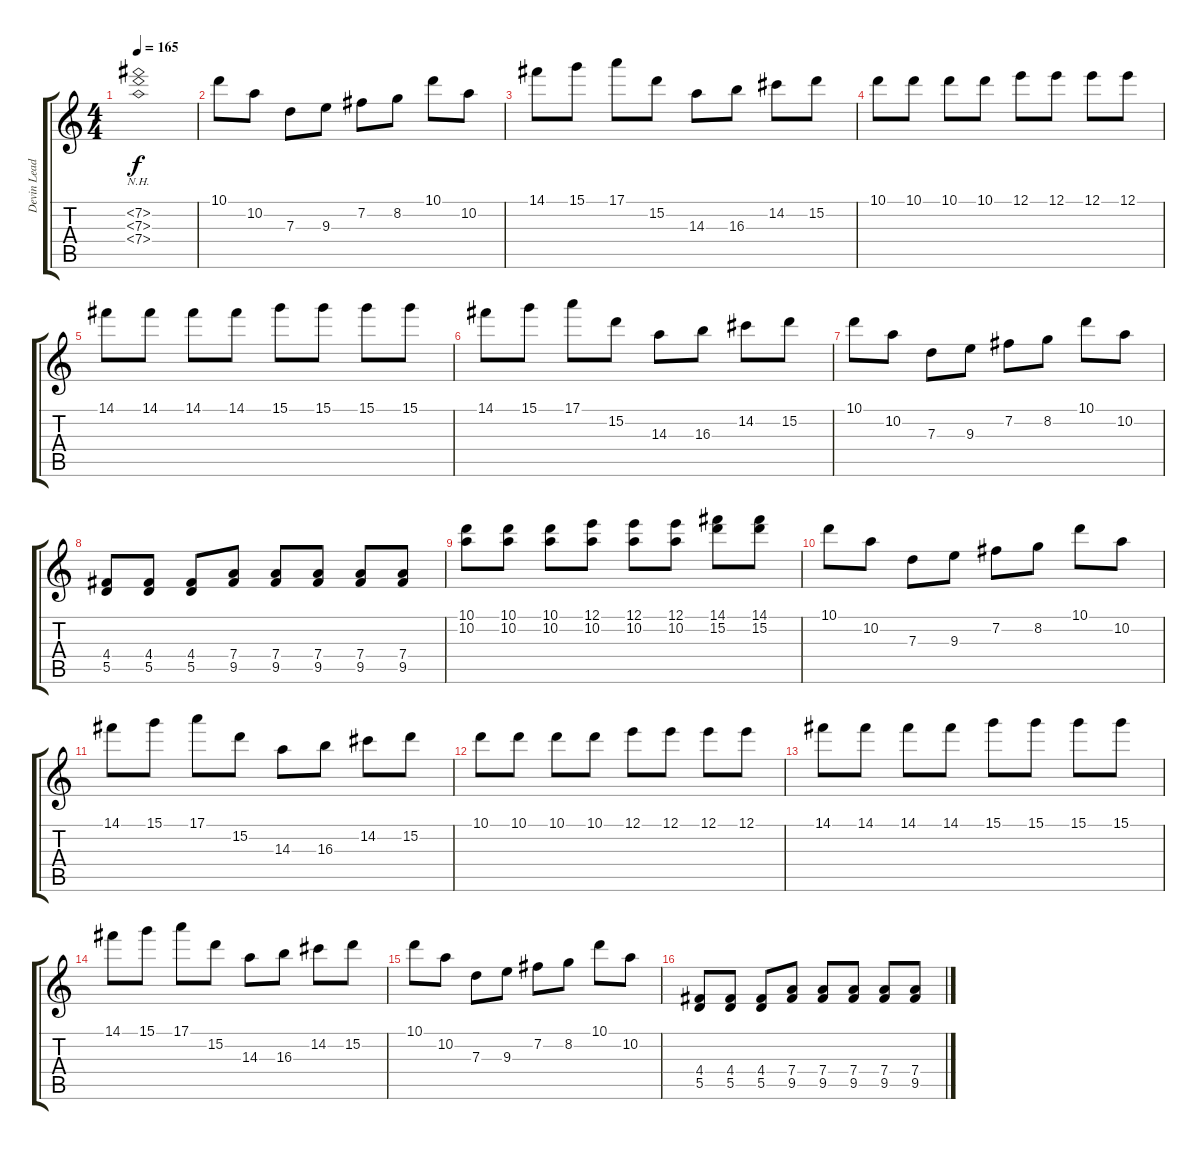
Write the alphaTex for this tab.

\track ("Devin Lead" "Devin Lead") {instrument distortionguitar}
\staff {score tabs}
\tuning (E4 B3 G3 D3 A2 D2) {hide}
\ts (4 4)
\tempo 165
\clef g2
\ks c
(7.2{nh} 7.3{nh} 7.4{nh}).1{dy f} |
10.1.8 10.2.8 7.3.8 9.3.8 7.2.8 8.2.8 10.1.8 10.2.8 |
14.1.8 15.1.8 17.1.8 15.2.8 14.3.8 16.3.8 14.2.8 15.2.8 |
10.1.8 10.1.8 10.1.8 10.1.8 12.1.8 12.1.8 12.1.8 12.1.8 |
14.1.8 14.1.8 14.1.8 14.1.8 15.1.8 15.1.8 15.1.8 15.1.8 |
14.1.8 15.1.8 17.1.8 15.2.8 14.3.8 16.3.8 14.2.8 15.2.8 |
10.1.8 10.2.8 7.3.8 9.3.8 7.2.8 8.2.8 10.1.8 10.2.8 |
(4.4 5.5).8 (4.4 5.5).8 (4.4 5.5).8 (7.4 9.5).8 (7.4 9.5).8 (7.4 9.5).8 (7.4 9.5).8 (7.4 9.5).8 |
(10.1 10.2).8 (10.1 10.2).8 (10.1 10.2).8 (12.1 10.2).8 (12.1 10.2).8 (12.1 10.2).8 (14.1 15.2).8 (14.1 15.2).8 |
10.1.8 10.2.8 7.3.8 9.3.8 7.2.8 8.2.8 10.1.8 10.2.8 |
14.1.8 15.1.8 17.1.8 15.2.8 14.3.8 16.3.8 14.2.8 15.2.8 |
10.1.8 10.1.8 10.1.8 10.1.8 12.1.8 12.1.8 12.1.8 12.1.8 |
14.1.8 14.1.8 14.1.8 14.1.8 15.1.8 15.1.8 15.1.8 15.1.8 |
14.1.8 15.1.8 17.1.8 15.2.8 14.3.8 16.3.8 14.2.8 15.2.8 |
10.1.8 10.2.8 7.3.8 9.3.8 7.2.8 8.2.8 10.1.8 10.2.8 |
(4.4 5.5).8 (4.4 5.5).8 (4.4 5.5).8 (7.4 9.5).8 (7.4 9.5).8 (7.4 9.5).8 (7.4 9.5).8 (7.4 9.5).8
